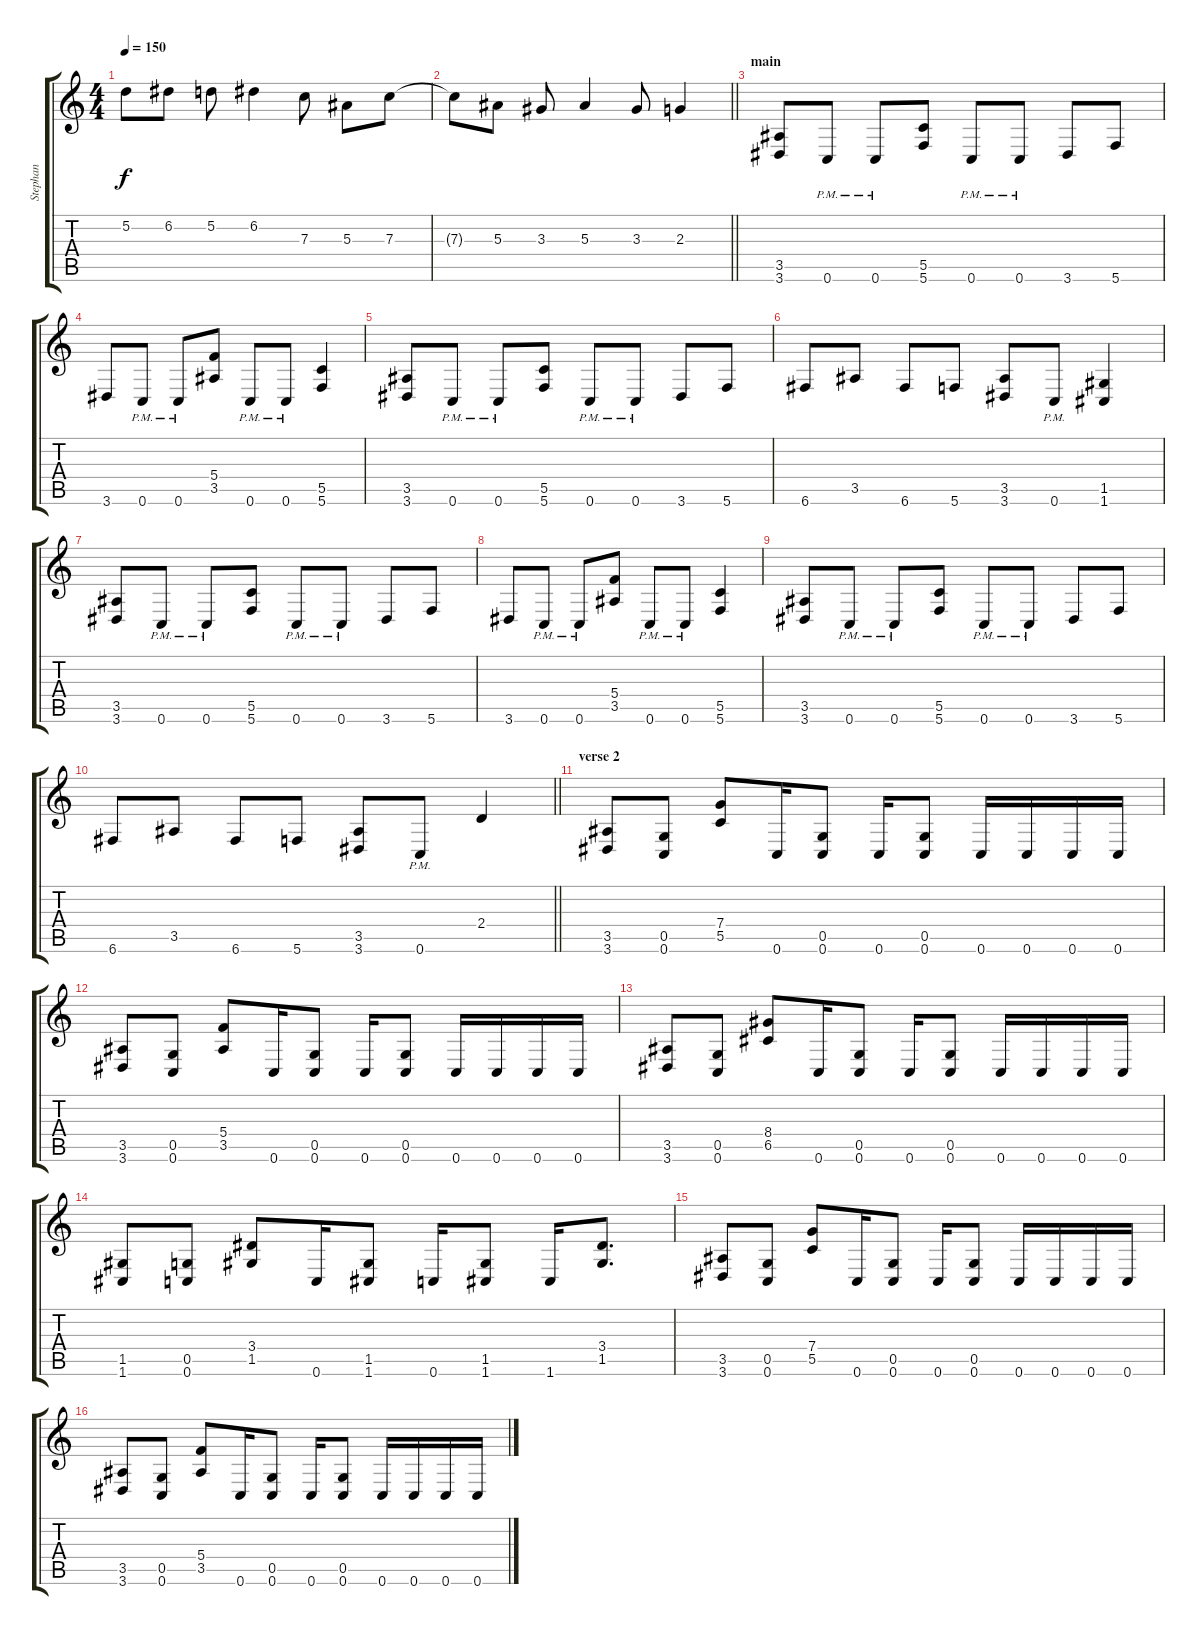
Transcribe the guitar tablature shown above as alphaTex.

\track ("Stephan" "Stephan") {instrument distortionguitar}
\staff {score tabs}
\tuning (D4 A3 F3 C3 G2 C2) {hide}
\ts (4 4)
\tempo 150
\clef g2
\ks c
5.2{t}.8{dy f} 6.2.8 5.2.8 6.2.4 7.3.8 5.3.8 7.3.8 |
\barLineRight lightlight
7.3{t}.8 5.3.8 3.3.8 5.3.4 3.3.8 2.3.4 |
\section ("" "main")
(3.5 3.6).8 0.6{pm}.8 0.6{pm}.8 (5.5 5.6).8 0.6{pm}.8 0.6{pm}.8 3.6.8 5.6.8 |
3.6.8 0.6{pm}.8 0.6{pm}.8 (5.4 3.5).8 0.6{pm}.8 0.6{pm}.8 (5.5 5.6).4 |
(3.5 3.6).8 0.6{pm}.8 0.6{pm}.8 (5.5 5.6).8 0.6{pm}.8 0.6{pm}.8 3.6.8 5.6.8 |
6.6.8 3.5.8 6.6.8 5.6.8 (3.5 3.6).8 0.6{pm}.8 (1.5 1.6).4 |
(3.5 3.6).8 0.6{pm}.8 0.6{pm}.8 (5.5 5.6).8 0.6{pm}.8 0.6{pm}.8 3.6.8 5.6.8 |
3.6.8 0.6{pm}.8 0.6{pm}.8 (5.4 3.5).8 0.6{pm}.8 0.6{pm}.8 (5.5 5.6).4 |
(3.5 3.6).8 0.6{pm}.8 0.6{pm}.8 (5.5 5.6).8 0.6{pm}.8 0.6{pm}.8 3.6.8 5.6.8 |
\barLineRight lightlight
6.6.8 3.5.8 6.6.8 5.6.8 (3.5 3.6).8 0.6{pm}.8 2.4.4 |
\section ("" "verse 2")
(3.5 3.6).8 (0.5 0.6).8 (7.4 5.5).8 0.6.16 (0.5 0.6).8 0.6.16 (0.5 0.6).8 0.6.16 0.6.16 0.6.16 0.6.16 |
(3.5 3.6).8 (0.5 0.6).8 (5.4 3.5).8 0.6.16 (0.5 0.6).8 0.6.16 (0.5 0.6).8 0.6.16 0.6.16 0.6.16 0.6.16 |
(3.5 3.6).8 (0.5 0.6).8 (8.4 6.5).8 0.6.16 (0.5 0.6).8 0.6.16 (0.5 0.6).8 0.6.16 0.6.16 0.6.16 0.6.16 |
(1.5 1.6).8 (0.5 0.6).8 (3.4 1.5).8 0.6.16 (1.5 1.6).8 0.6.16 (1.5 1.6).8 1.6.16 (3.4 1.5).8{d} |
(3.5 3.6).8 (0.5 0.6).8 (7.4 5.5).8 0.6.16 (0.5 0.6).8 0.6.16 (0.5 0.6).8 0.6.16 0.6.16 0.6.16 0.6.16 |
(3.5 3.6).8 (0.5 0.6).8 (5.4 3.5).8 0.6.16 (0.5 0.6).8 0.6.16 (0.5 0.6).8 0.6.16 0.6.16 0.6.16 0.6.16
